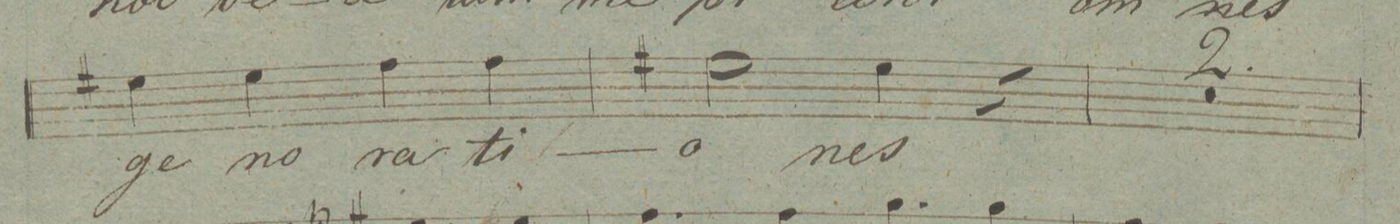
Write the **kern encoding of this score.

**kern	**text	**dynam
*I"Alto.	*	*
*clefC3	*	*
*k[]	*	*
*met(c|)	*	*
*M2/2	*	*
4f#X\	ge-	.
4f#\	-ne-	.
4g\	-ra-	.
4g\	-ti-	.
=41	=41	=41
2f#X\	-o-	.
4f#\	-nes.	.
4r	.	.
=42	=42	=42
0r	.	.
=43	=43	=43
=44	=44	=44
*-	*-	*-
